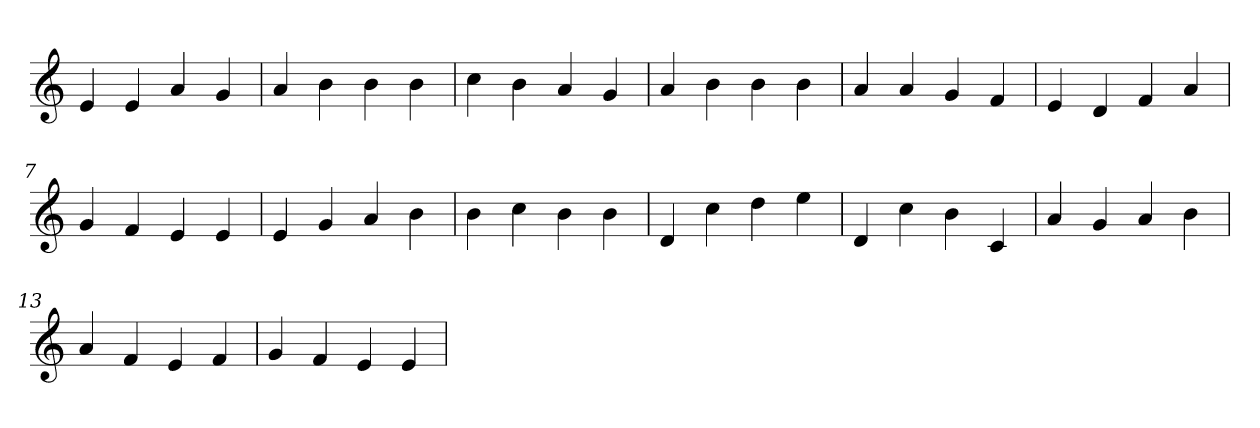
**kern
*part1
*staff1
*clefG2
=1
4e
4e
4a
4g
=2
4a
4b
4b
4b
=3
4cc
4b
4a
4g
=4
4a
4b
4b
4b
=5
4a
4a
4g
4f
=6
4e
4d
4f
4a
=7
4g
4f
4e
4e
=8
4e
4g
4a
4b
=9
4b
4cc
4b
4b
=10
4d
4cc
4dd
4ee
=11
4d
4cc
4b
4c
=12
4a
4g
4a
4b
=13
4a
4f
4e
4f
=14
4g
4f
4e
4e
=
*-
